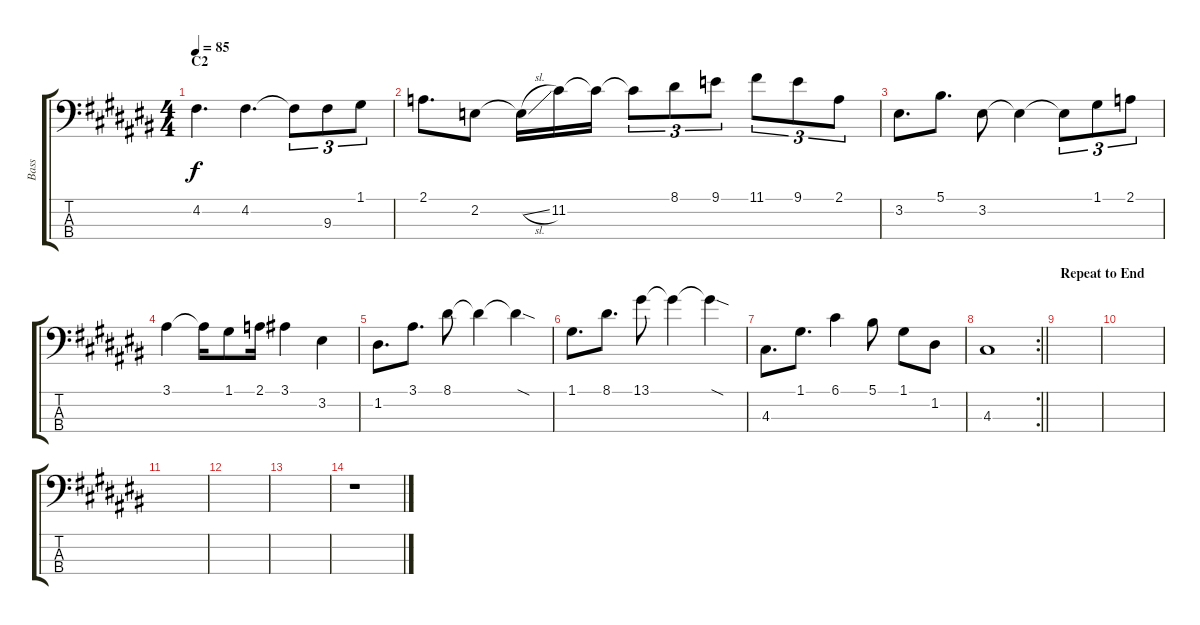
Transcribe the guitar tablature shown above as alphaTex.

\track ("Bass" "Bass") {instrument electricbassfinger}
\staff {score tabs}
\tuning (G2 D2 A1 E1) {hide}
\ts (4 4)
\section ("" "C2")
\tempo 85
\clef f4
\ks c#
4.2.4{d dy f} 4.2.4{d} 4.2{t}.8{tu (3 2)} 9.3.8{tu (3 2)} 1.1.8{tu (3 2)} |
2.1.8{d} 2.2.8 2.2{sl t}.16 11.2.16 11.2{t}.16 11.2{t}.8{tu (3 2)} 8.1.8{tu (3 2)} 9.1.8{tu (3 2)} 11.1.8{tu (3 2)} 9.1.8{tu (3 2)} 2.1.8{tu (3 2)} |
3.2.8{d} 5.1.8{d} 3.2.8 3.2{t}.4 3.2{t}.8{tu (3 2)} 1.1.8{tu (3 2)} 2.1.8{tu (3 2)} |
3.1.4 3.1{t}.16 1.1.8 2.1.16 3.1.4 3.2.4 |
1.2.8{d} 3.1.8{d} 8.1.8 8.1{t}.4 8.1{sod t}.4 |
1.1.8{d} 8.1.8{d} 13.1.8 13.1{t}.4 13.1{sod t}.4 |
4.3.8{d} 1.1.8{d} 6.1.4 5.1.8 1.1.8 1.2.8 |
\rc 2
\barLineRight lightlight
4.3.1 |
\section ("" "Repeat to End")
|
|
|
|
|
r.1
